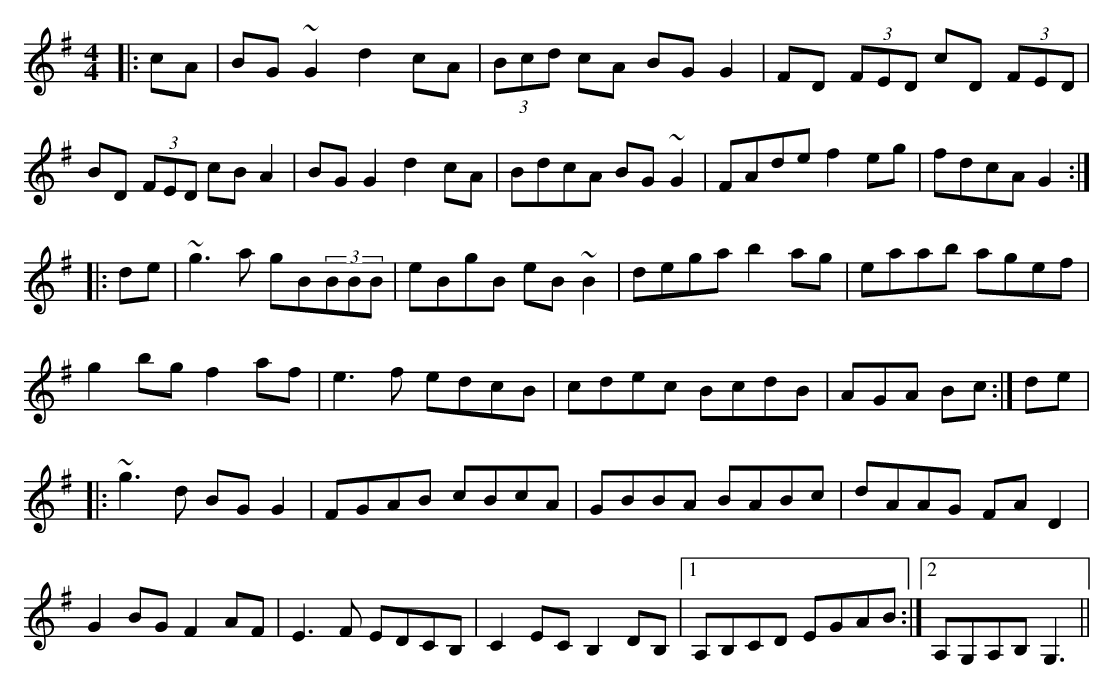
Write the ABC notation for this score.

X:1
M:4/4
K:G
|:cA|BG~G2 d2cA|(3Bcd cA BGG2|FD (3FED cD (3FED|
BD (3FED cBA2|BGG2 d2cA|BdcA BG~G2|FAde f2eg|fdcA G2:|
|:de|~g3a gB(3BBB|eBgB eB~B2|dega b2ag|eaab agef|
g2bg f2af|e3 f edcB|cdec BcdB|AGA Bc:|de|
|:~g3d BGG2|FGAB cBcA|GBBA BABc|dAAG FAD2|
G2BG F2AF|E3F EDCB,|C2EC B,2DB,|1 A,B,CD EGAB:|2 A,G,A,B, G,3||
